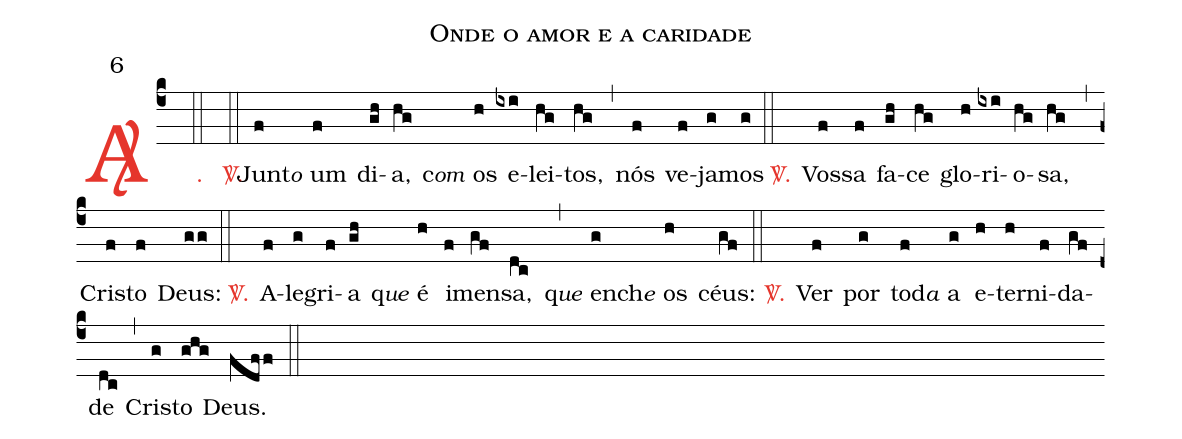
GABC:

name: Onde o amor e a caridade;
mode: 6;
%%
(c4)

<c><sp>A/</sp>.</c>(::)

(::)

<c><sp>V/</sp>.</c>() Jun(f)t<e>o</e> um(f) di(gh)a,(hg) c<e>om</e> os(h) e(ixi)lei(hg)tos,(hg) (,) nós(f) ve(f)ja(g)mos(g)

(::)

<c><sp>V/</sp>.</c>() Vos(f)sa(f) fa(gh)ce(hg) glo(h)ri(ixi)o(hg)sa,(hg) (,) Cris(f)to(f) Deus:(gg)

(::)

<c><sp>V/</sp>.</c>() A(f)le(g)gri(f)a(gh) q<e>ue</e> é(h) i(f)men(gf)sa,(dc) (,) q<e>ue</e> en(g)ch<e>e</e> os(h) céus:(gf)

(::)

<c><sp>V/</sp>.</c>() Ver(f) por(g) to(f)d<e>a</e> a(g) e(h)ter(h)ni(f)da(gf)de(dc) (,) Cris(g)to(ghg) Deus.(fdff)

(::)
